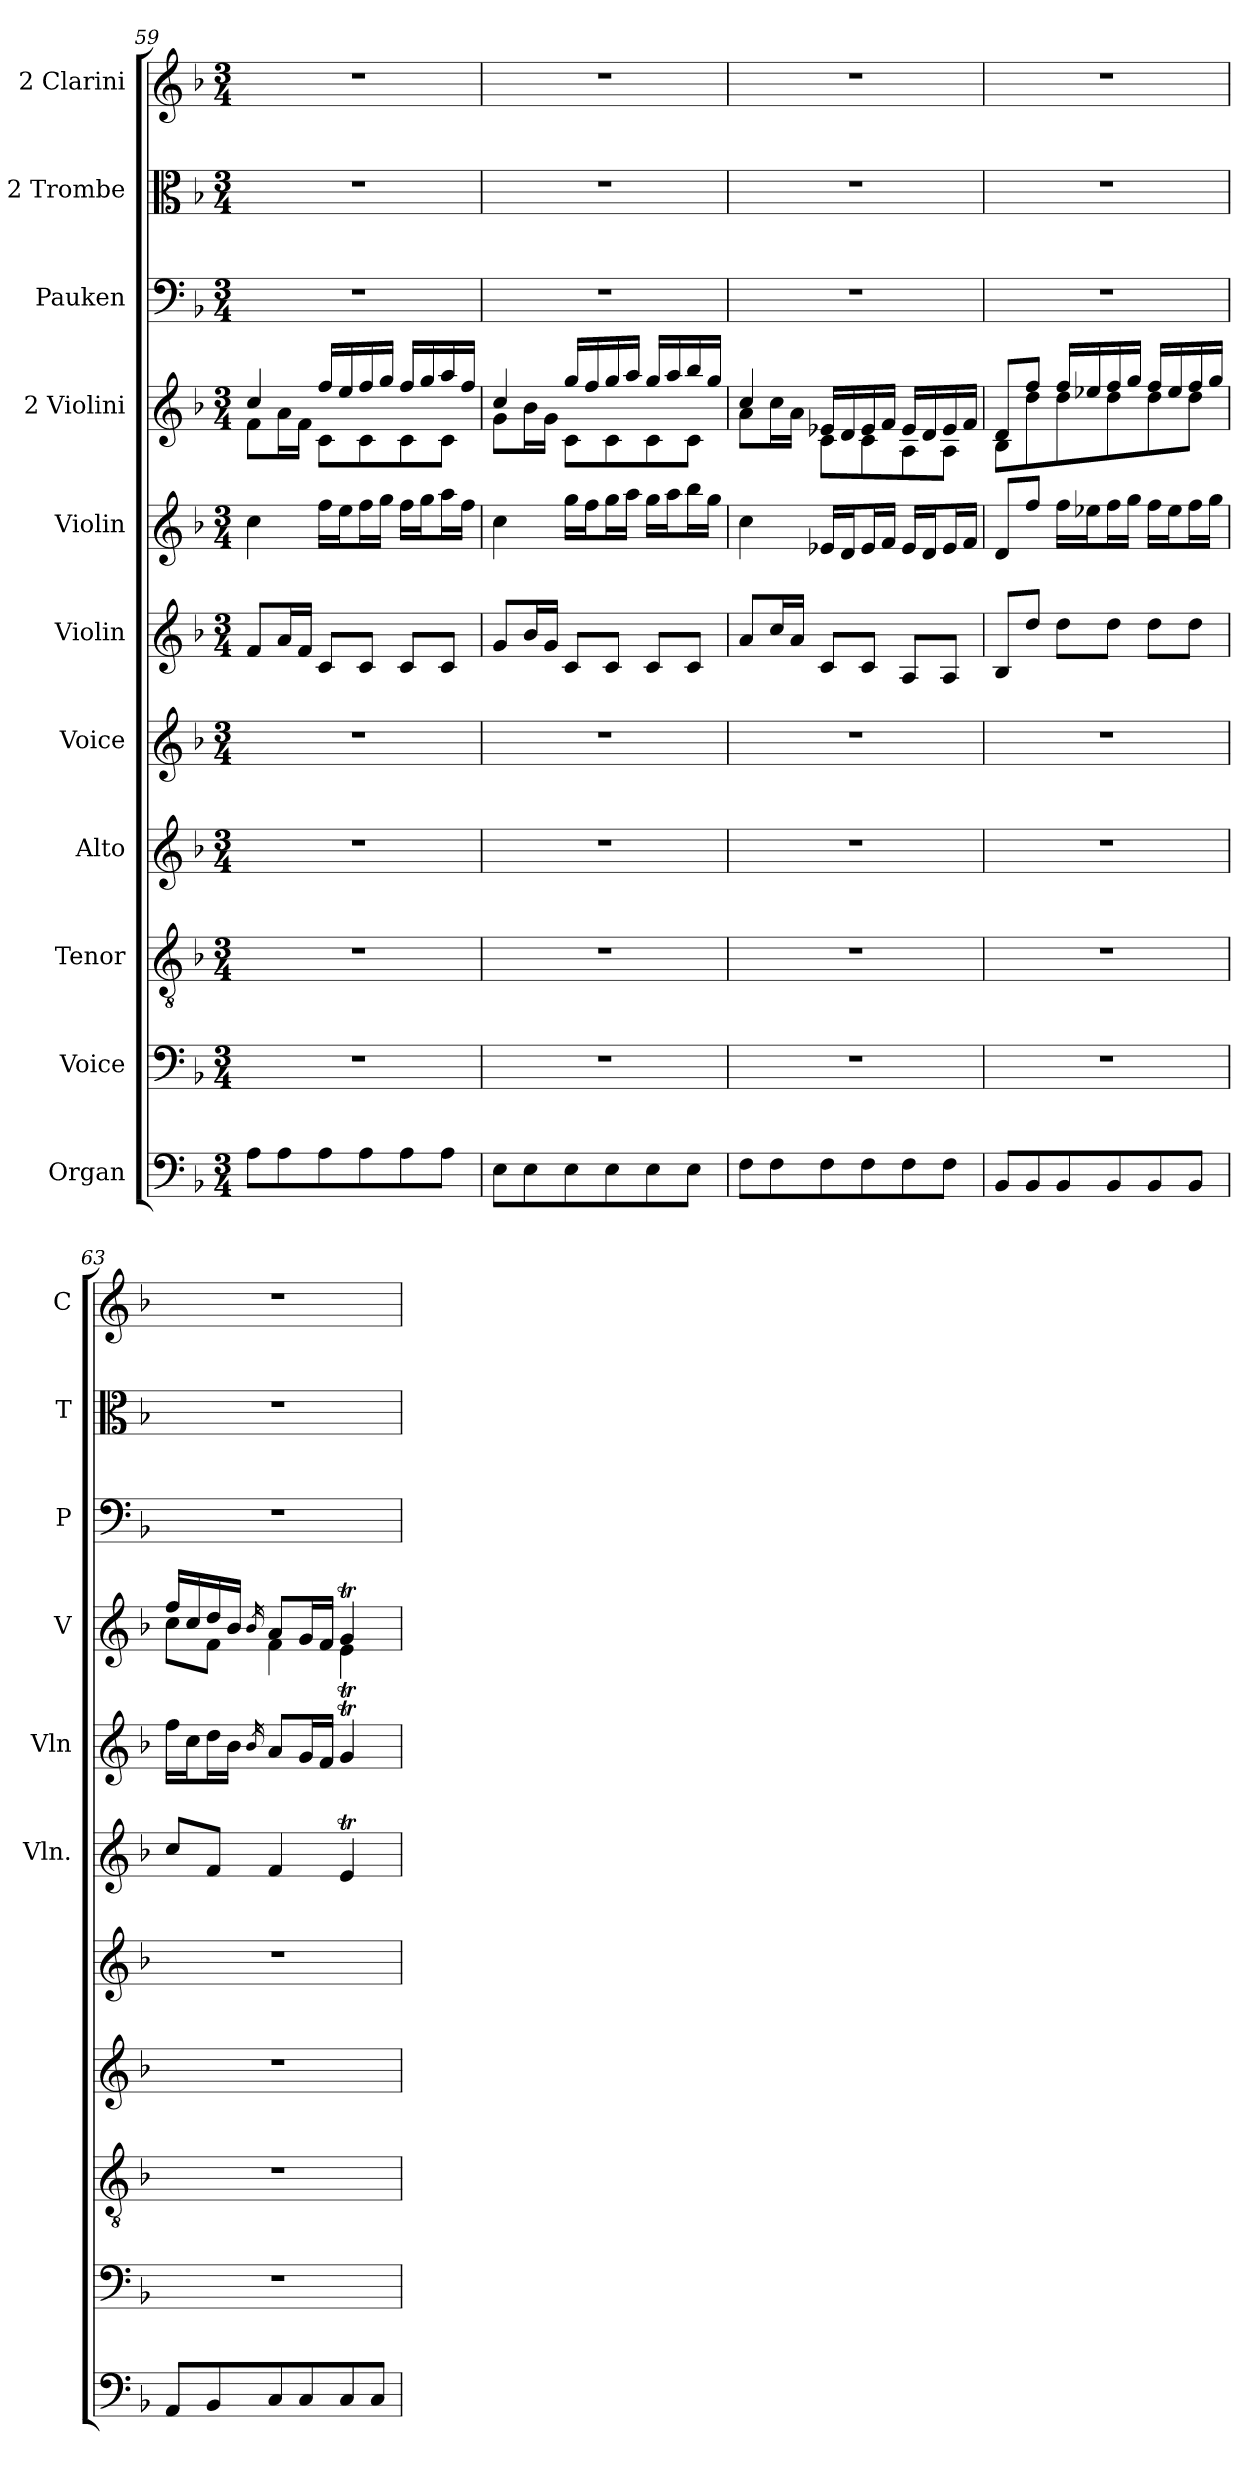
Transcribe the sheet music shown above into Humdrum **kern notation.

**kern	**kern	**kern	**kern	**kern	**kern	**kern	**kern	**kern	**kern	**kern
*part11	*part10	*part9	*part8	*part7	*part6	*part5	*part4	*part3	*part2	*part1
*staff11	*staff10	*staff9	*staff8	*staff7	*staff6	*staff5	*staff4	*staff3	*staff2	*staff1
*I"Organ	*I"Voice	*I"Tenor	*I"Alto	*I"Voice	*I"Violin	*I"Violin	*I"2 Violini	*I"Pauken	*I"2 Trombe	*I"2 Clarini
*	*	*	*	*	*I'Vln.	*I'Vln	*I'V	*I'P	*I'T	*I'C
*clefF4	*clefF4	*clefGv2	*clefG2	*clefG2	*clefG2	*clefG2	*clefG2	*clefF4	*clefC3	*clefG2
*k[b-]	*k[b-]	*k[b-]	*k[b-]	*k[b-]	*k[b-]	*k[b-]	*k[b-]	*k[b-]	*k[b-]	*k[b-]
*M3/4	*M3/4	*M3/4	*M3/4	*M3/4	*M3/4	*M3/4	*M3/4	*M3/4	*M3/4	*M3/4
=59	=59	=59	=59	=59	=59	=59	=59	=59	=59	=59
*	*	*	*	*	*	*	*^	*	*	*
8A\L	2.r	2.r	2.r	2.r	8f/L	4cc\	4cc/	8f\L	2.r	2.r	2.r
8A\	.	.	.	.	16a/L	.	.	16a\L	.	.	.
.	.	.	.	.	16f/JJ	.	.	16f\JJ	.	.	.
8A\	.	.	.	.	8c/L	16ff\LL	16ff/LL	8c\L	.	.	.
.	.	.	.	.	.	16ee\J	16ee/	.	.	.	.
8A\	.	.	.	.	8c/J	16ff\L	16ff/	8c\	.	.	.
.	.	.	.	.	.	16gg\JJ	16gg/JJ	.	.	.	.
8A\	.	.	.	.	8c/L	16ff\LL	16ff/LL	8c\	.	.	.
.	.	.	.	.	.	16gg\J	16gg/	.	.	.	.
8A\J	.	.	.	.	8c/J	16aa\L	16aa/	8c\J	.	.	.
.	.	.	.	.	.	16ff\JJ	16ff/JJ	.	.	.	.
!!LO:LB:g=z
=60	=60	=60	=60	=60	=60	=60	=60	=60	=60	=60	=60
8E\L	2.r	2.r	2.r	2.r	8g/L	4cc\	4cc/	8g\L	2.r	2.r	2.r
8E\	.	.	.	.	16b-/L	.	.	16b-\L	.	.	.
.	.	.	.	.	16g/JJ	.	.	16g\JJ	.	.	.
8E\	.	.	.	.	8c/L	16gg\LL	16gg/LL	8c\L	.	.	.
.	.	.	.	.	.	16ff\J	16ff/	.	.	.	.
8E\	.	.	.	.	8c/J	16gg\L	16gg/	8c\	.	.	.
.	.	.	.	.	.	16aa\JJ	16aa/JJ	.	.	.	.
8E\	.	.	.	.	8c/L	16gg\LL	16gg/LL	8c\	.	.	.
.	.	.	.	.	.	16aa\J	16aa/	.	.	.	.
8E\J	.	.	.	.	8c/J	16bb-\L	16bb-/	8c\J	.	.	.
.	.	.	.	.	.	16gg\JJ	16gg/JJ	.	.	.	.
=61	=61	=61	=61	=61	=61	=61	=61	=61	=61	=61	=61
8F\L	2.r	2.r	2.r	2.r	8a/L	4cc\	4cc/	8a\L	2.r	2.r	2.r
8F\	.	.	.	.	16cc/L	.	.	16cc\L	.	.	.
.	.	.	.	.	16a/JJ	.	.	16a\JJ	.	.	.
8F\	.	.	.	.	8c/L	16e-X/LL	16e-X/LL	8c\L	.	.	.
.	.	.	.	.	.	16d/J	16d/	.	.	.	.
8F\	.	.	.	.	8c/J	16e-/L	16e-/	8c\	.	.	.
.	.	.	.	.	.	16f/JJ	16f/JJ	.	.	.	.
8F\	.	.	.	.	8A/L	16e-/LL	16e-/LL	8A\	.	.	.
.	.	.	.	.	.	16d/J	16d/	.	.	.	.
8F\J	.	.	.	.	8A/J	16e-/L	16e-/	8A\J	.	.	.
.	.	.	.	.	.	16f/JJ	16f/JJ	.	.	.	.
=62	=62	=62	=62	=62	=62	=62	=62	=62	=62	=62	=62
8BB-/L	2.r	2.r	2.r	2.r	8B-/L	8d/L	8d/L	8B-\L	2.r	2.r	2.r
8BB-/	.	.	.	.	8dd/J	8ff/J	8ff/J	8dd\	.	.	.
8BB-/	.	.	.	.	8dd\L	16ff\LL	16ff/LL	8dd\	.	.	.
.	.	.	.	.	.	16ee-X\J	16ee-X/	.	.	.	.
8BB-/	.	.	.	.	8dd\J	16ff\L	16ff/	8dd\	.	.	.
.	.	.	.	.	.	16gg\JJ	16gg/JJ	.	.	.	.
8BB-/	.	.	.	.	8dd\L	16ff\LL	16ff/LL	8dd\	.	.	.
.	.	.	.	.	.	16ee-\J	16ee-/	.	.	.	.
8BB-/J	.	.	.	.	8dd\J	16ff\L	16ff/	8dd\J	.	.	.
.	.	.	.	.	.	16gg\JJ	16gg/JJ	.	.	.	.
=63	=63	=63	=63	=63	=63	=63	=63	=63	=63	=63	=63
8AA/L	2.r	2.r	2.r	2.r	8cc/L	16ff\LL	16ff/LL	8cc\L	2.r	2.r	2.r
.	.	.	.	.	.	16cc\J	16cc/	.	.	.	.
8BB-/	.	.	.	.	8f/J	16dd\L	16dd/	8f\J	.	.	.
.	.	.	.	.	.	16b-\JJ	16b-/JJ	.	.	.	.
.	.	.	.	.	.	16qb-/	16qb-/	.	.	.	.
8C/	.	.	.	.	4f/	8a/L	8a/L	4f\	.	.	.
8C/	.	.	.	.	.	16g/L	16g/L	.	.	.	.
.	.	.	.	.	.	16f/JJ	16f/JJ	.	.	.	.
8C/	.	.	.	.	4et/	4gT/	4gT/	4et\	.	.	.
8C/J	.	.	.	.	.	.	.	.	.	.	.
*	*	*	*	*	*	*	*v	*v	*	*	*
=	=	=	=	=	=	=	=	=	=	=
*-	*-	*-	*-	*-	*-	*-	*-	*-	*-	*-
